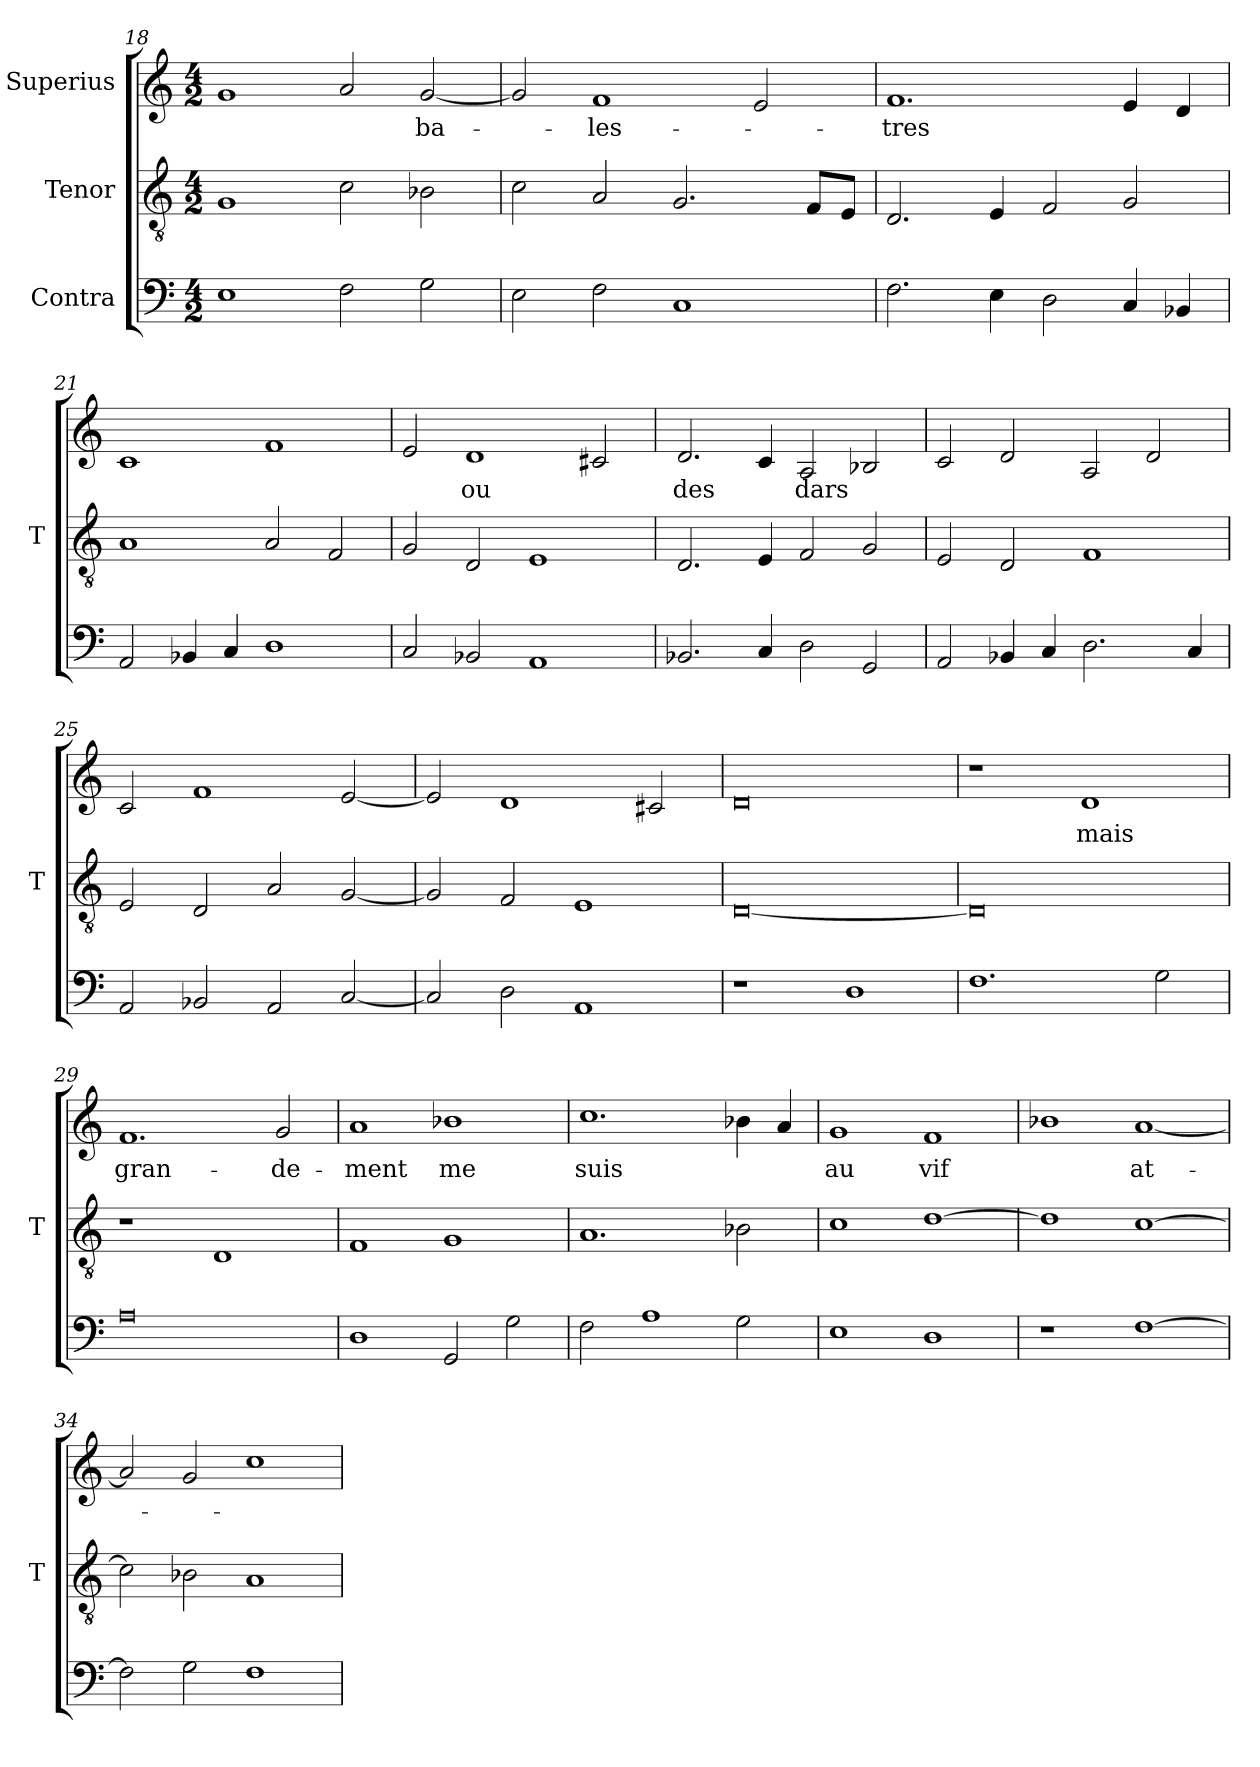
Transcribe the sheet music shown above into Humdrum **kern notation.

**kern	**kern	**kern	**text
*part3	*part2	*part1	*part1
*staff3	*staff2	*staff1	*staff1
*I"Contra	*I"Tenor	*I"Superius	*
*	*I'T	*	*
*clefF4	*clefGv2	*clefG2	*
*M4/2	*M4/2	*M4/2	*
=18	=18	=18	=18
1E	1G	1g	.
2F	2c	2a	.
2G	2B-X	[2g	-ba-
=19	=19	=19	=19
2E	2c	2g]	.
2F	2A	1f	-les-
1C	2.G	.	.
.	.	2e	.
.	8F/L	.	.
.	8E/J	.	.
=20	=20	=20	=20
2.F	2.D	1.f	-tres
4E	4E	.	.
2D	2F	.	.
4C	2G	4e	.
4BB-X	.	4d	.
=21	=21	=21	=21
2AA	1A	1c	.
4BB-X	.	.	.
4C	.	.	.
1D	2A	1f	.
.	2F	.	.
=22	=22	=22	=22
2C	2G	2e	.
2BB-X	2D	1d	-ou
1AA	1E	.	.
.	.	2c#X	.
=23	=23	=23	=23
2.BB-X	2.D	2.d	-des
4C	4E	4c	.
2D	2F	2A	-dars
2GG	2G	2B-X	.
=24	=24	=24	=24
2AA	2E	2c	.
4BB-X	2D	2d	.
4C	.	.	.
2.D	1F	2A	.
.	.	2d	.
4C	.	.	.
=25	=25	=25	=25
2AA	2E	2c	.
2BB-X	2D	1f	.
2AA	2A	.	.
[2C	[2G	[2e	.
=26	=26	=26	=26
2C]	2G]	2e]	.
2D	2F	1d	.
1AA	1E	.	.
.	.	2c#X	.
=27	=27	=27	=27
1r	[0D	0d	.
1D	.	.	.
=28	=28	=28	=28
1.F	0D]	1r	.
.	.	1d	-mais
2G	.	.	.
=29	=29	=29	=29
0A	1r	1.f	gran-
.	1D	.	.
.	.	2g	-de-
=30	=30	=30	=30
1D	1F	1a	-ment
2GG	1G	1b-X	-me
2G	.	.	.
=31	=31	=31	=31
2F	1.A	1.cc	-suis
1A	.	.	.
2G	2B-X	4b-X	.
.	.	4a	.
=32	=32	=32	=32
1E	1c	1g	-au
1D	[1d	1f	-vif
=33	=33	=33	=33
1r	1d]	1b-X	.
[1F	[1c	[1a	at-
=34	=34	=34	=34
2F]	2c]	2a]	.
2G	2B-X	2g	.
1F	1A	1cc	.
=	=	=	=
*-	*-	*-	*-
